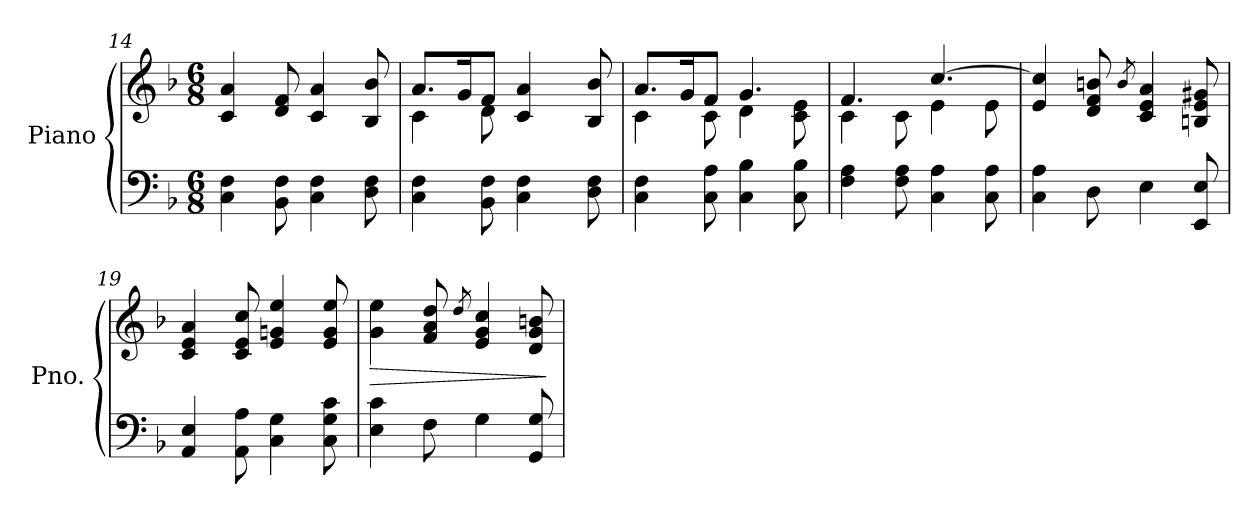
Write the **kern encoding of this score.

**kern	**kern	**dynam
*part1	*part1	*part1
*staff2	*staff1	*staff1/2
*I"Piano	*	*
*I'Pno.	*	*
*clefF4	*clefG2	*
*k[b-]	*k[b-]	*
*M6/8	*M6/8	*
=14	=14	=14
4C\ 4F\	4c/ 4a/	.
8BB-\ 8F\	8d/ 8f/	.
4C\ 4F\	4c/ 4a/	.
8D\ 8F\	8B-/ 8b-/	.
=15	=15	=15
*	*^	*
4C\ 4F\	8.a/L	4c\	.
.	16g/K	.	.
8BB-\ 8F\	8f/J	8d\	.
4C\ 4F\	4c/ 4a/	8rcyy	.
.	.	4rcyy	.
8D\ 8F\	8B-/ 8b-/	.	.
=16	=16	=16	=16
4C\ 4F\	8.a/L	4c\	.
.	16g/K	.	.
8C\ 8A\	8f/J	8c\	.
4C\ 4B-\	4.g/	4d\	.
8C\ 8B-\	.	8c\ 8e\	.
=17	=17	=17	=17
4F\ 4A\	4.f/	4c\	.
8F\ 8A\	.	8c\	.
4C\ 4A\	[4.cc/	4e\	.
8C\ 8A\	.	8e\	.
*	*v	*v	*
!!LO:LB:g=z
=18	=18	=18
4C\ 4A\	4e/ 4cc/]	.
8D\	8d/ 8f/ 8bn/	.
.	8qb/	.
4E\	4c/ 4e/ 4a/	.
8EE/ 8E/	8Bn/ 8e/ 8g#X/	.
=19	=19	=19
4AA/ 4E/	4c/ 4e/ 4a/	.
8AA\ 8A\	8c/ 8e/ 8cc/	.
4C\ 4G\	4e/ 4gn/ 4ee/	.
8C\ 8G\ 8c\	8e/ 8g/ 8ee/	.
=20	=20	=20
!	!	!LO:HP:b
4E\ 4c\	4g\ 4ee\	>
8F\	8f/ 8a/ 8dd/	.
.	8qdd/	.
4G\	4e/ 4g/ 4cc/	.
8GG/ 8G/	8d/ 8g/ 8bn/	.
.	.	]
=	=	=
*-	*-	*-
